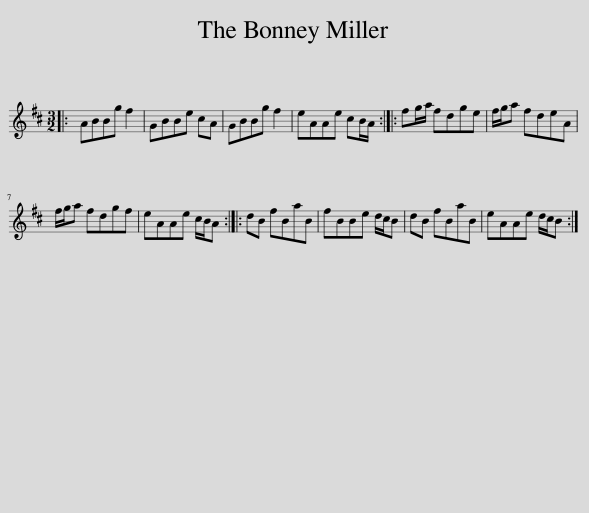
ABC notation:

X:1
L:1/8
M:3/2
I:linebreak $
K:Bmin
V:1 treble
V:1
|: ABBg f2 | GBBe cA | GBBg f2 | eAAe cB/A/ :: fg/a/ fdge | %5
 f/g/a fdeA |$ f/g/a fdgf | eAAe c/B/A :: dB fBaB | fBBe d/c/B | %10
 dB fBaB | eAAe d/c/B :| %12
